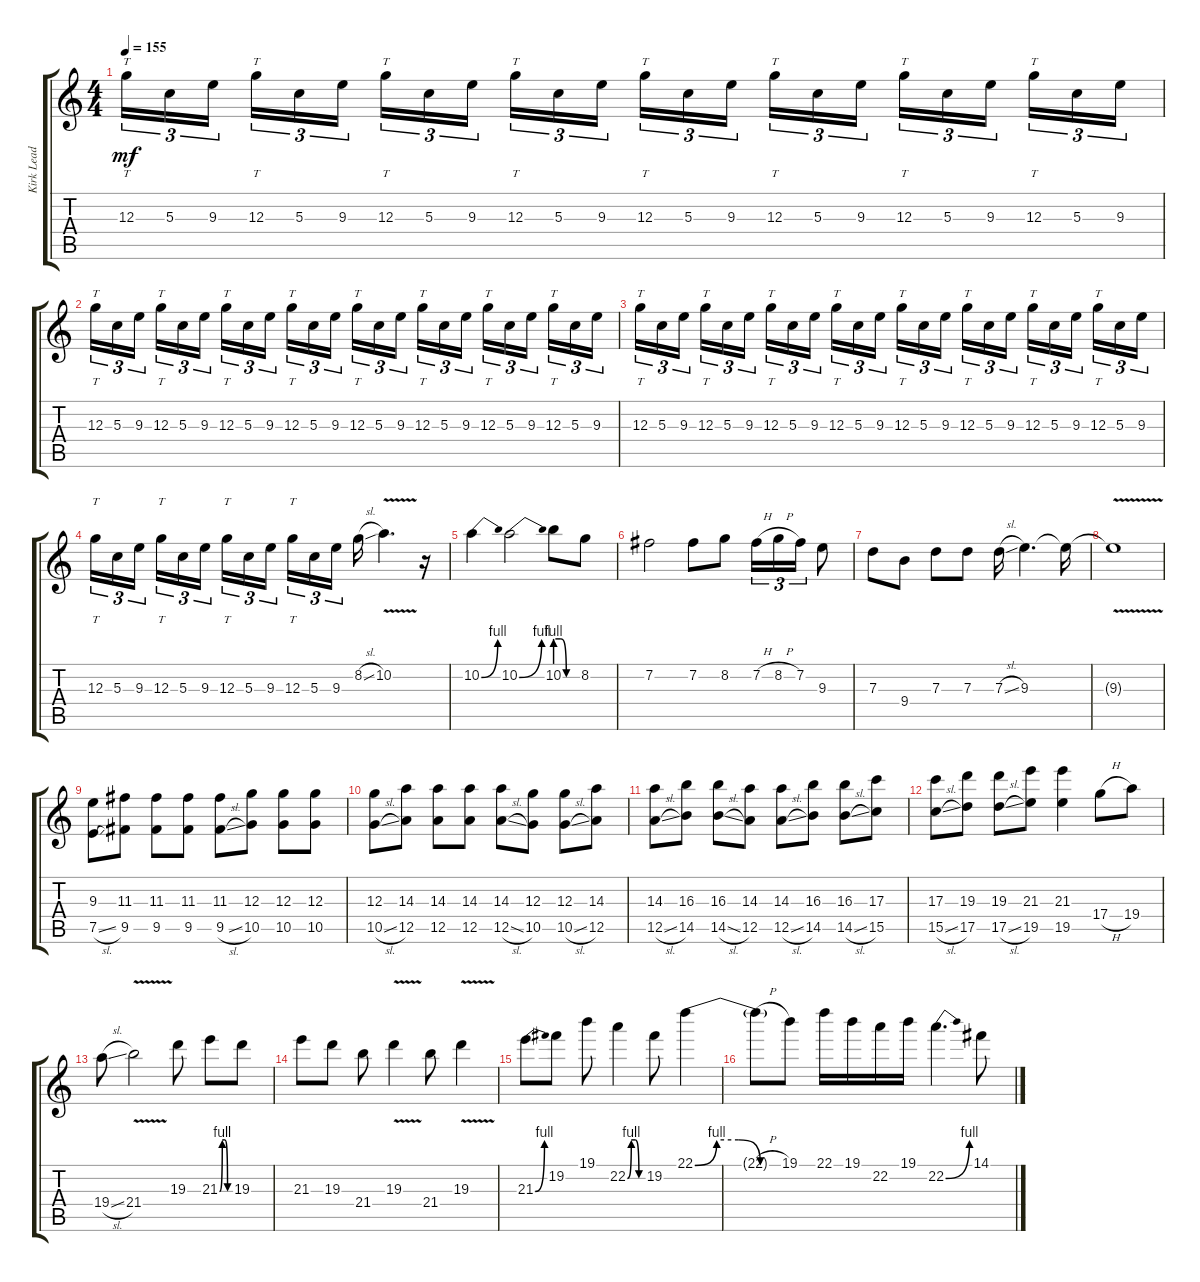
\track ("Kirk Lead Guitar" "Kirk Lead ") {instrument distortionguitar}
\staff {score tabs}
\tuning (E4 B3 G3 D3 A2 E2) {hide}
\ts (4 4)
\tempo 155
\clef g2
\ks c
12.3.16{tt tu (3 2) dy mf instrument distortionguitar} 5.3.16{tu (3 2)} 9.3.16{tu (3 2)} 12.3.16{tt tu (3 2)} 5.3.16{tu (3 2)} 9.3.16{tu (3 2)} 12.3.16{tt tu (3 2)} 5.3.16{tu (3 2)} 9.3.16{tu (3 2)} 12.3.16{tt tu (3 2)} 5.3.16{tu (3 2)} 9.3.16{tu (3 2)} 12.3.16{tt tu (3 2)} 5.3.16{tu (3 2)} 9.3.16{tu (3 2)} 12.3.16{tt tu (3 2)} 5.3.16{tu (3 2)} 9.3.16{tu (3 2)} 12.3.16{tt tu (3 2)} 5.3.16{tu (3 2)} 9.3.16{tu (3 2)} 12.3.16{tt tu (3 2)} 5.3.16{tu (3 2)} 9.3.16{tu (3 2)} |
12.3.16{tt tu (3 2)} 5.3.16{tu (3 2)} 9.3.16{tu (3 2)} 12.3.16{tt tu (3 2)} 5.3.16{tu (3 2)} 9.3.16{tu (3 2)} 12.3.16{tt tu (3 2)} 5.3.16{tu (3 2)} 9.3.16{tu (3 2)} 12.3.16{tt tu (3 2)} 5.3.16{tu (3 2)} 9.3.16{tu (3 2)} 12.3.16{tt tu (3 2)} 5.3.16{tu (3 2)} 9.3.16{tu (3 2)} 12.3.16{tt tu (3 2)} 5.3.16{tu (3 2)} 9.3.16{tu (3 2)} 12.3.16{tt tu (3 2)} 5.3.16{tu (3 2)} 9.3.16{tu (3 2)} 12.3.16{tt tu (3 2)} 5.3.16{tu (3 2)} 9.3.16{tu (3 2)} |
12.3.16{tt tu (3 2)} 5.3.16{tu (3 2)} 9.3.16{tu (3 2)} 12.3.16{tt tu (3 2)} 5.3.16{tu (3 2)} 9.3.16{tu (3 2)} 12.3.16{tt tu (3 2)} 5.3.16{tu (3 2)} 9.3.16{tu (3 2)} 12.3.16{tt tu (3 2)} 5.3.16{tu (3 2)} 9.3.16{tu (3 2)} 12.3.16{tt tu (3 2)} 5.3.16{tu (3 2)} 9.3.16{tu (3 2)} 12.3.16{tt tu (3 2)} 5.3.16{tu (3 2)} 9.3.16{tu (3 2)} 12.3.16{tt tu (3 2)} 5.3.16{tu (3 2)} 9.3.16{tu (3 2)} 12.3.16{tt tu (3 2)} 5.3.16{tu (3 2)} 9.3.16{tu (3 2)} |
12.3.16{tt tu (3 2)} 5.3.16{tu (3 2)} 9.3.16{tu (3 2)} 12.3.16{tt tu (3 2)} 5.3.16{tu (3 2)} 9.3.16{tu (3 2)} 12.3.16{tt tu (3 2)} 5.3.16{tu (3 2)} 9.3.16{tu (3 2)} 12.3.16{tt tu (3 2)} 5.3.16{tu (3 2)} 9.3.16{tu (3 2)} 8.2{sl}.16 10.2{v}.4{d} r.16 |
10.2{be (bend 0 0 60 4)}.4 10.2{be (bend 0 0 60 4)}.2 10.2{be (custom 0 4 15 4 30 0 60 0)}.8 8.2.8 |
7.2.2 7.2.8 8.2.8 7.2{h}.16{tu (3 2)} 8.2{h}.16{tu (3 2)} 7.2.16{tu (3 2)} 9.3.8 |
7.3.8 9.4.8 7.3.8 7.3.8 7.3{sl}.16 9.3.4{d} 9.3{t}.16 |
9.3{v t}.1 |
(9.3 7.5{sl}).8 (11.3 9.5).8 (11.3 9.5).8 (11.3 9.5).8 (11.3 9.5{sl}).8 (12.3 10.5).8 (12.3 10.5).8 (12.3 10.5).8 |
(12.3 10.5{sl}).8 (14.3 12.5).8 (14.3 12.5).8 (14.3 12.5).8 (14.3 12.5{sl}).8 (12.3 10.5).8 (12.3 10.5{sl}).8 (14.3 12.5).8 |
(14.3 12.5{sl}).8 (16.3 14.5).8 (16.3 14.5{sl}).8 (14.3 12.5).8 (14.3 12.5{sl}).8 (16.3 14.5).8 (16.3 14.5{sl}).8 (17.3 15.5).8 |
(17.3 15.5{sl}).8 (19.3 17.5).8 (19.3 17.5{sl}).8 (21.3 19.5).8 (21.3 19.5).4 17.4{h}.8 19.4.8 |
19.4{sl}.8 21.4{v}.2 19.3.8 21.3{be (custom 0 0 15 4 30 4 45 0 60 0)}.8 19.3.8 |
21.3.8 19.3.8 21.4.8 19.3{v}.4 21.4.8 19.3{v}.4 |
21.3{be (bend 0 0 60 4)}.8 19.2.8 19.1.8 22.2{be (custom 0 0 15 4 30 4 45 0 60 0)}.4 19.2.8 22.1{be (custom 0 0 15 4 30 4 45 0 60 0)}.4 |
22.1{h t}.8 19.1.8 22.1.16 19.1.16 22.2.16 19.1.16 22.2{be (bend 0 0 60 4)}.4{d} 14.1.8
